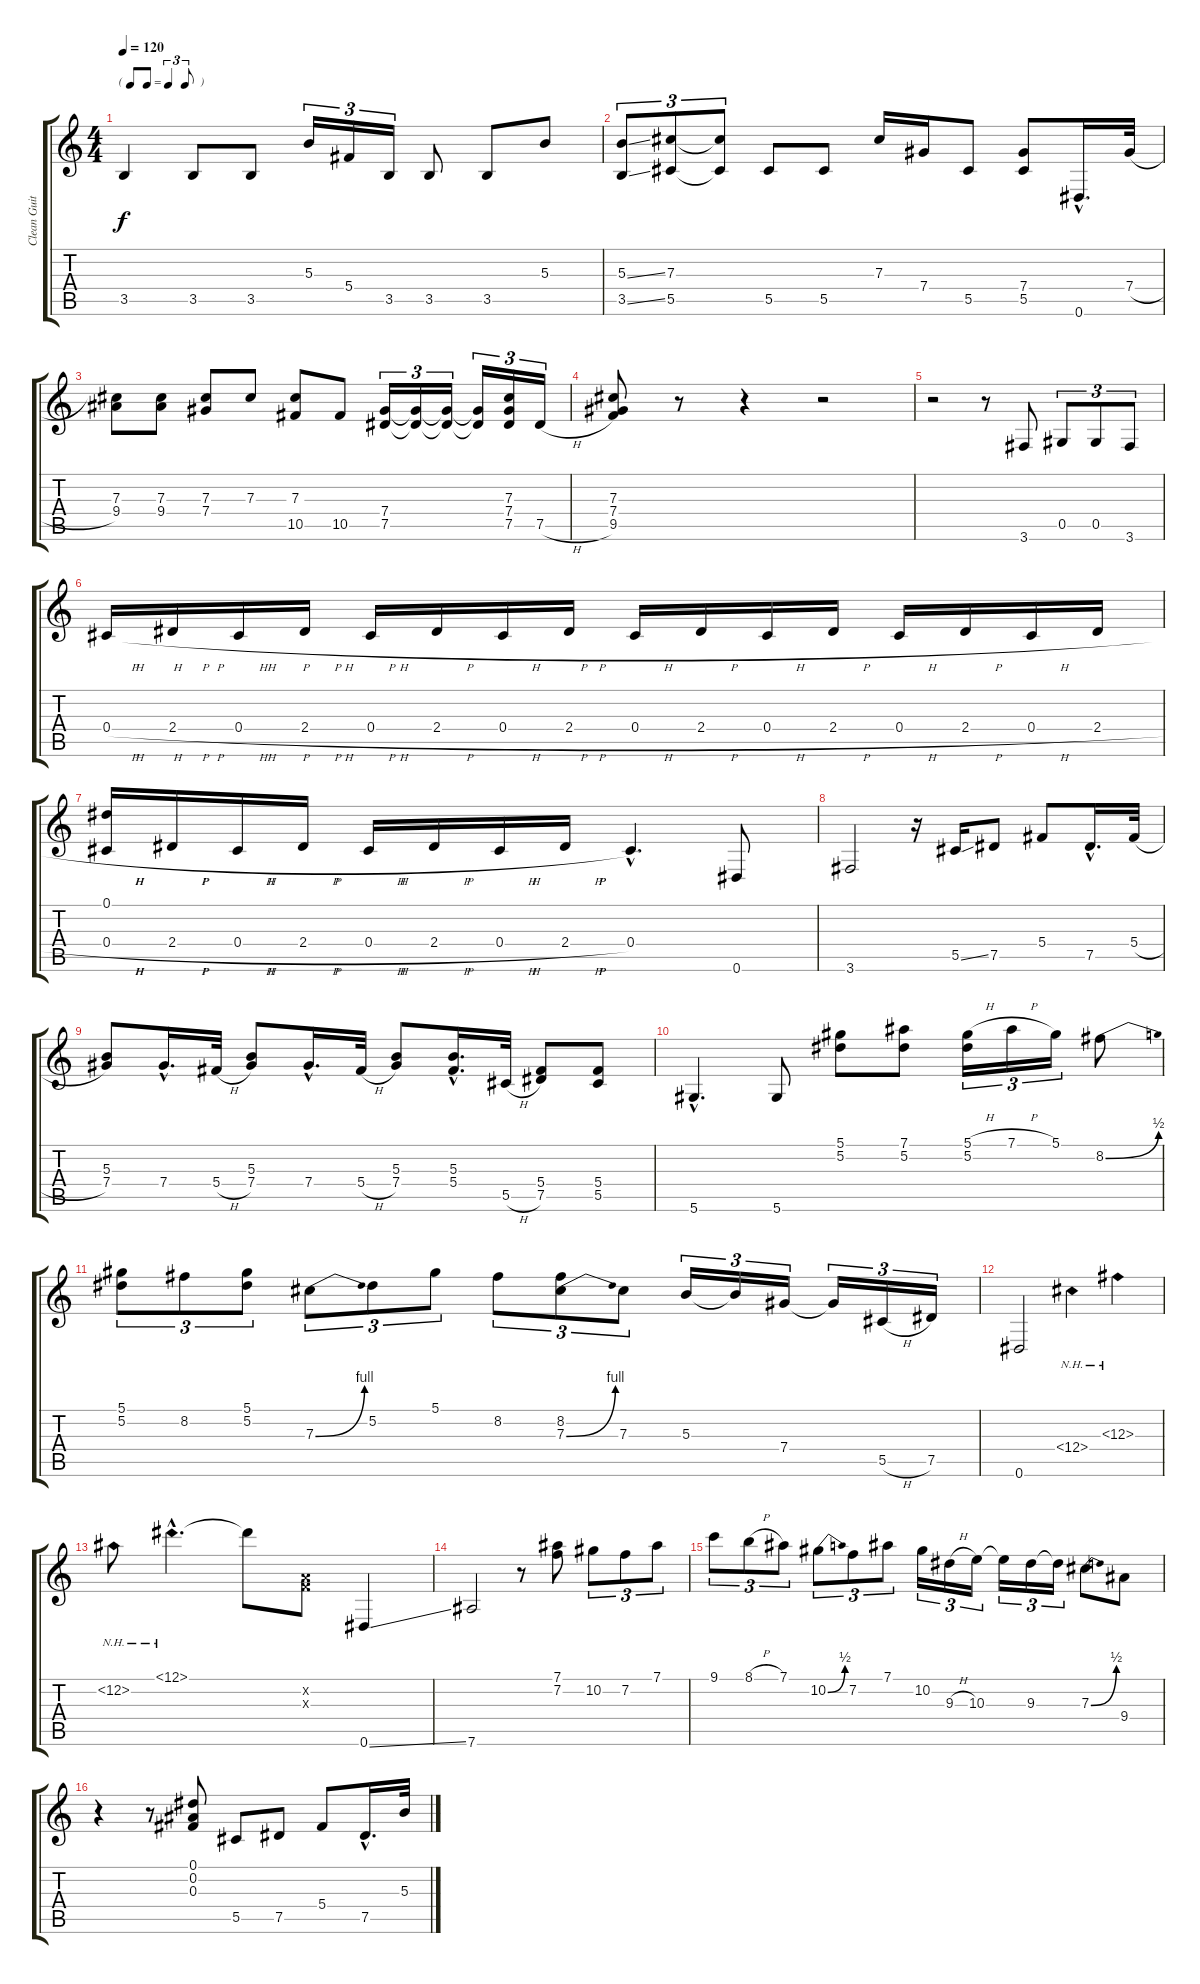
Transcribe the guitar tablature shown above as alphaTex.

\track ("Clean Guitar" "Clean Guit") {instrument electricguitarjazz}
\staff {score tabs}
\tuning (Eb4 Bb3 Gb3 Db3 Ab2 Eb2) {hide}
\ts (4 4)
\tf triplet8th
\tempo 120
\clef g2
\ks c
3.5.4{dy f} 3.5.8 3.5.8 5.3.16{tu (3 2)} 5.4.16{tu (3 2)} 3.5.16{tu (3 2)} 3.5.8 3.5.8 5.3.8 |
(5.3{ss} 3.5{ss}).8{tu (3 2)} (7.3 5.5).8{tu (3 2)} (7.3{t} 5.5{t}).8{tu (3 2)} 5.5.8 5.5.8 7.3.16 7.4.16 5.5.8 (7.4 5.5).8 0.6{hac}.16{d} 7.4{h}.32 |
(7.3 9.4).8 (7.3 9.4).8 (7.3 7.4).8 7.3.8 (7.3 10.5).8 10.5.8 (7.4 7.5).16{tu (3 2)} (7.4{t} 7.5{t}).16{tu (3 2)} (7.4{t} 7.5{t}).16{tu (3 2)} (7.4{t} 7.5{t}).16{tu (3 2)} (7.3 7.4 7.5).16{tu (3 2)} 7.5{h}.16{tu (3 2)} |
(7.3 7.4 9.5).8 r.8 r.4 r.2 |
r.2 r.8 3.6.8 0.5.8{tu (3 2)} 0.5.8{tu (3 2)} 3.6.8{tu (3 2)} |
0.4{h}.16 2.4{h}.16 0.4{h}.16 2.4{h}.16 0.4{h}.16 2.4{h}.16 0.4{h}.16 2.4{h}.16 0.4{h}.16 2.4{h}.16 0.4{h}.16 2.4{h}.16 0.4{h}.16 2.4{h}.16 0.4{h}.16 2.4{h}.16 |
(0.1 0.4{h}).16 2.4{h}.16 0.4{h}.16 2.4{h}.16 0.4{h}.16 2.4{h}.16 0.4{h}.16 2.4{h}.16 0.4{hac}.4{d} 0.6.8 |
3.6.2 r.16 5.5{ss}.16 7.5.8 5.4.8 7.5{hac}.16{d} 5.4{h}.32 |
(5.3 7.4).8 7.4{hac}.16{d} 5.4{h}.32 (5.3 7.4).8 7.4{hac}.16{d} 5.4{h}.32 (5.3 7.4).8 (5.3{hac} 5.4{hac}).16{d} 5.5{h}.32 (5.4 7.5).8 (5.4 5.5).8 |
5.6{hac}.4{d} 5.6.8 (5.1 5.2).8 (7.1 5.2).8 (5.1{h} 5.2).16{tu (3 2)} 7.1{h}.16{tu (3 2)} 5.1.16{tu (3 2)} 8.2{be (bend 0 0 60 2)}.8 |
(5.1 5.2).8{tu (3 2)} 8.2.8{tu (3 2)} (5.1 5.2).8{tu (3 2)} 7.3{be (bend 0 0 60 4)}.8{tu (3 2)} 5.2.8{tu (3 2)} 5.1.8{tu (3 2)} 8.2.8{tu (3 2)} (8.2 7.3{be (bend 0 0 60 4)}).8{tu (3 2)} 7.3.8{tu (3 2)} 5.3.16{tu (3 2)} 5.3{t}.16{tu (3 2)} 7.4.16{tu (3 2)} 7.4{t}.16{tu (3 2)} 5.5{h}.16{tu (3 2)} 7.5.16{tu (3 2)} |
0.6.2 12.4{nh}.4 12.3{nh}.4 |
12.2{nh}.8 12.1{nh hac}.4{d} 12.1{t}.8 (-1.2{x} -1.3{x}).8 0.6{ss}.4 |
7.6.2 r.8 (7.1 7.2).8 10.2.8{tu (3 2)} 7.2.8{tu (3 2)} 7.1.8{tu (3 2)} |
9.1.8{tu (3 2)} 8.1{h}.8{tu (3 2)} 7.1.8{tu (3 2)} 10.2{be (bend 0 0 60 2)}.8{tu (3 2)} 7.2.8{tu (3 2)} 7.1.8{tu (3 2)} 10.2.16{tu (3 2)} 9.3{h}.16{tu (3 2)} 10.3.16{tu (3 2)} 10.3{t}.16{tu (3 2)} 9.3.16{tu (3 2)} 9.3{t}.16{tu (3 2)} 7.3{be (bend 0 0 60 2)}.8 9.4.8 |
r.4 r.8 (0.1 0.2 0.3).8 5.5.8 7.5.8 5.4.8 7.5{hac}.16{d} 5.3{h}.32
